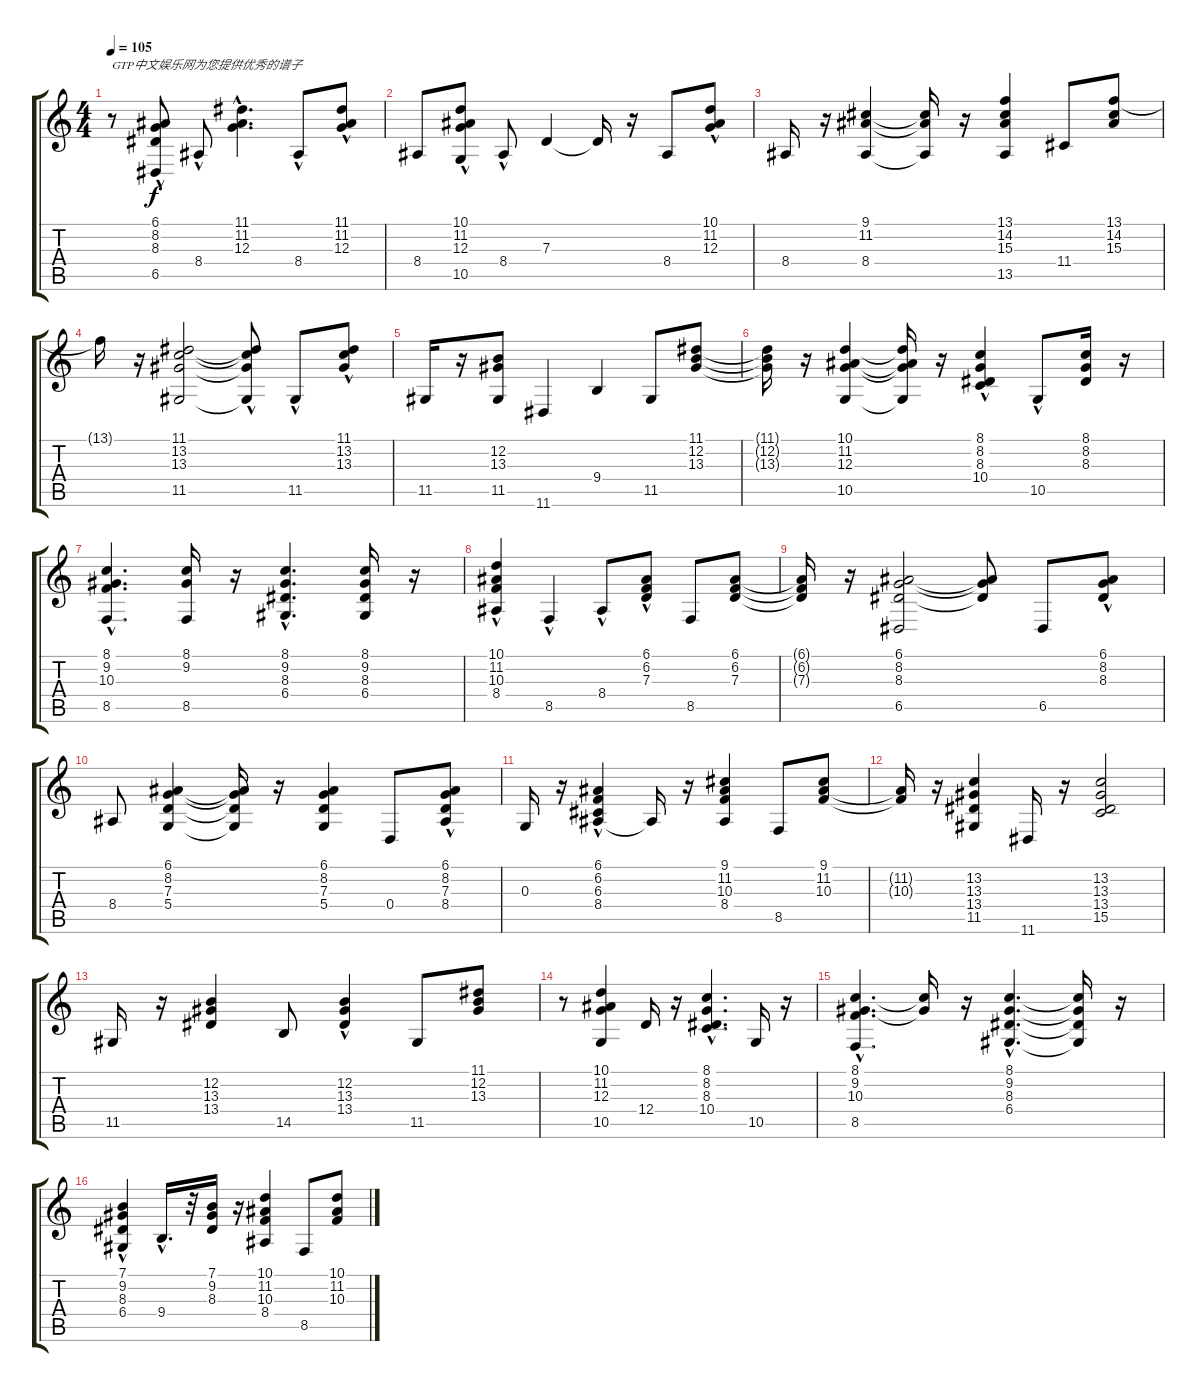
\track "" {instrument acousticgrandpiano}
\staff {score tabs}
\tuning (E4 B3 G3 D3 A2 E2) {hide}
\ts (4 4)
\tempo 105
\clef g2
\ks c
r.8{txt "GTP中文娱乐网为您提供优秀的谱子" dy f instrument acousticgrandpiano} (6.1{hac} 8.2 8.3 6.5{hac}).8 8.4{hac}.8 (11.1{hac} 11.2{hac} 12.3{hac}).4{d} 8.4{hac}.8 (11.1 11.2{hac} 12.3{hac}).8 |
8.4.8 (10.1 11.2 12.3 10.5{hac}).8 8.4{hac}.8 7.3.4 7.3{t}.16 r.16 8.4.8 (10.1 11.2{hac} 12.3{hac}).8 |
8.4.16 r.16 (9.1 11.2 8.4).4 (9.1{t} 11.2{t} 8.4{t}).16 r.16 (13.1 14.2 15.3 13.5).4 11.4.8 (13.1 14.2 15.3).8 |
13.1{t}.16 r.16 (11.1 13.2 13.3 11.5).2 (11.1{hac t} 13.2{hac t} 13.3{hac t} 11.5{t}).8 11.5{hac}.8 (11.1{hac} 13.2{hac} 13.3{hac}).8 |
11.5.16 r.16 (12.2 13.3 11.5).8 11.6.4 9.4.4 11.5.8 (11.1 12.2 13.3).8 |
(11.1{t} 12.2{t} 13.3{t}).16 r.16 (10.1 11.2 12.3 10.5).4 (10.1{t} 11.2{t} 12.3{t} 10.5{t}).16 r.16 (8.1 8.2 8.3 10.4{hac}).4 10.5{hac}.8 (8.1 8.2 8.3).16 r.16 |
(8.1{hac} 9.2{hac} 10.3{hac} 8.5).4{d} (8.1 9.2 8.5).16 r.16 (8.1{hac} 9.2{hac} 8.3{hac} 6.4{hac}).4{d} (8.1 9.2 8.3 6.4).16 r.16 |
(10.1{hac} 11.2 10.3 8.4).4 8.5{hac}.4 8.4{hac}.8 (6.1{hac} 6.2{hac} 7.3{hac}).8 8.5.8 (6.1 6.2 7.3).8 |
(6.1{t} 6.2{t} 7.3{t}).16 r.16 (6.1 8.2 8.3 6.5).2 (6.1{t} 8.2{t} 8.3{t}).8 6.5.8 (6.1{hac} 8.2{hac} 8.3{hac}).8 |
8.4.8 (6.1 8.2 7.3 5.4).4 (6.1{t} 8.2{t} 7.3{t} 5.4{t}).16 r.16 (6.1 8.2 7.3 5.4).4 0.4.8 (6.1{hac} 8.2{hac} 7.3 8.4).8 |
0.3.16 r.16 (6.1 6.2 6.3{hac} 8.4).4 8.4{t}.16 r.16 (9.1 11.2 10.3 8.4).4 8.5.8 (9.1 11.2 10.3).8 |
(11.2{t} 10.3{t}).16 r.16 (13.2 13.3 13.4 11.5).4 11.6.16 r.16 (13.2 13.3 13.4 15.5).2 |
11.5.16 r.16 (12.2 13.3 13.4).4 14.5.8 (12.2{hac} 13.3 13.4).4 11.5.8 (11.1 12.2 13.3).8 |
r.8 (10.1 11.2 12.3 10.5).4 12.4.16 r.16 (8.1{hac} 8.2{hac} 8.3{hac} 10.4{hac}).4{d} 10.5.16 r.16 |
(8.1{hac} 9.2{hac} 10.3{hac} 8.5).4{d} (8.1{t} 9.2{t}).16 r.16 (8.1{hac} 9.2{hac} 8.3{hac} 6.4{hac}).4{d} (8.1{t} 9.2{t} 8.3{t} 6.4{t}).16 r.16 |
(7.1 9.2 8.3 6.4{hac}).4 9.4{hac}.16{d} r.32 (7.1 9.2 8.3).16 r.16 (10.1 11.2 10.3 8.4).4 8.5.8 (10.1 11.2 10.3).8
